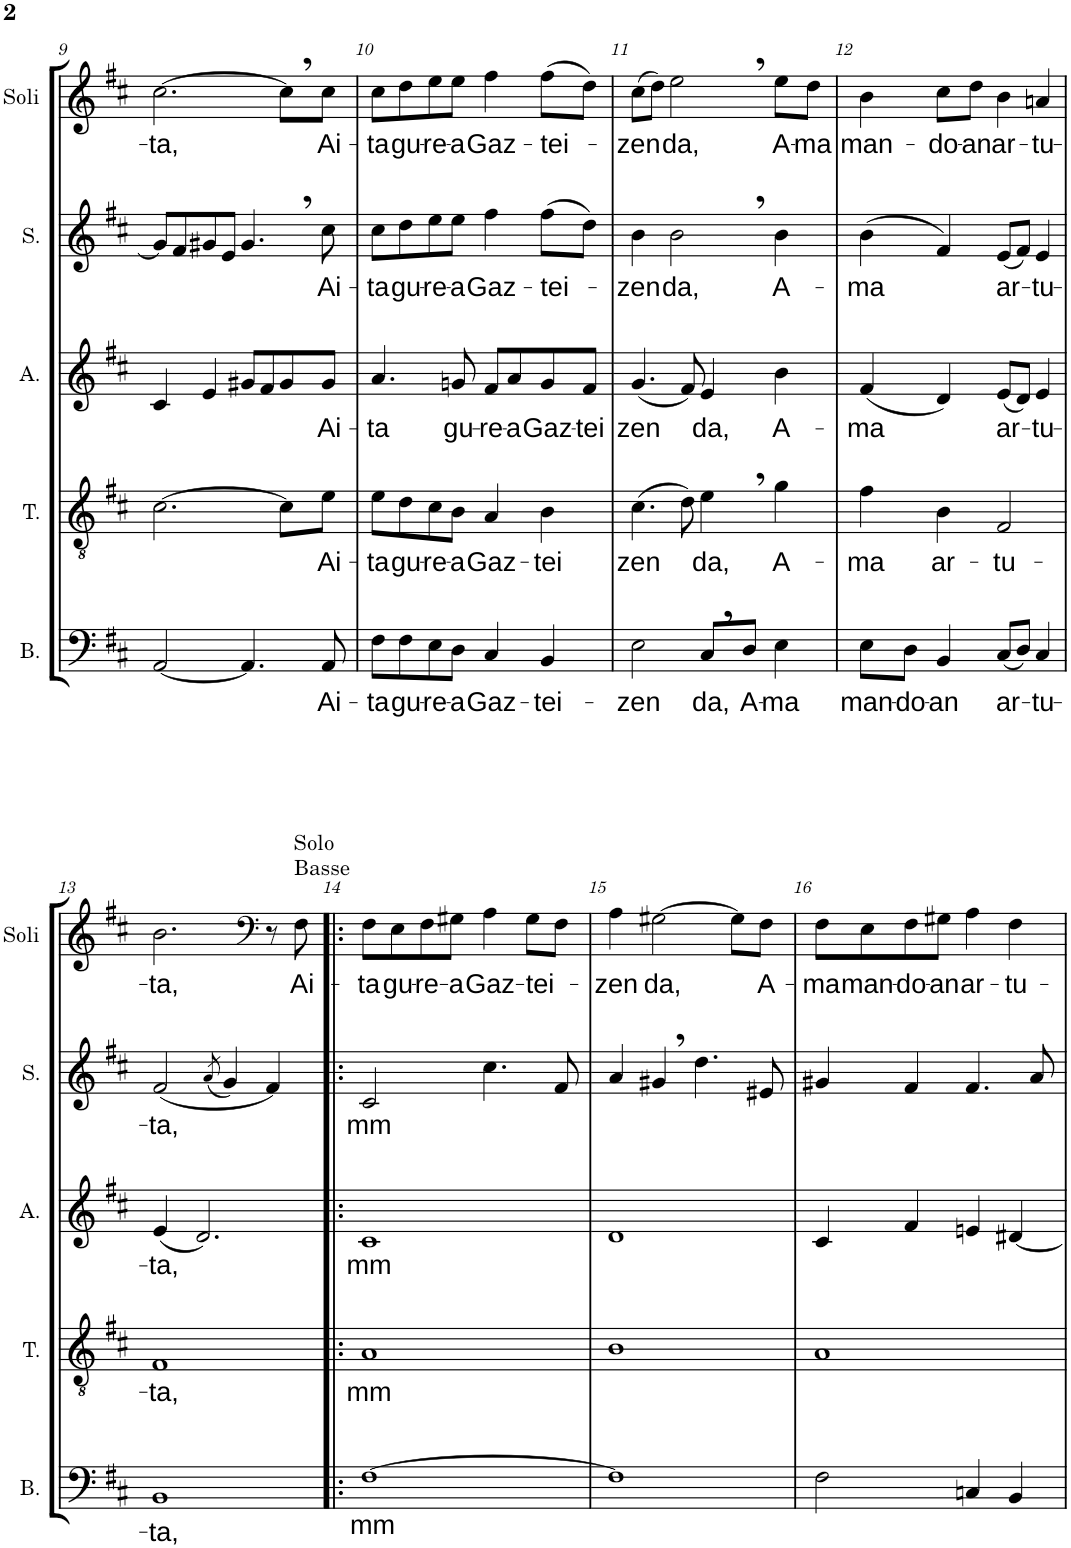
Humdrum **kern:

**kern	**text	**kern	**text	**kern	**text	**kern	**text	**kern	**text
*part5	*part5	*part4	*part4	*part3	*part3	*part2	*part2	*part1	*part1
*staff5	*staff5	*staff4	*staff4	*staff3	*staff3	*staff2	*staff2	*staff1	*staff1
*I"Basse	*	*I"Ténor	*	*I"Alto	*	*I"Soprano	*	*I"Soli	*
*I'B.	*	*I'T.	*	*I'A.	*	*I'S.	*	*I'Soli	*
!!LO:PB:g=z
*clefF4	*	*clefGv2	*	*clefG2	*	*clefG2	*	*clefG2	*
*k[f#c#]	*	*k[f#c#]	*	*k[f#c#]	*	*k[f#c#]	*	*k[f#c#]	*
*M4/4	*	*M4/4	*	*M4/4	*	*M4/4	*	*M4/4	*
=9	=9	=9	=9	=9	=9	=9	=9	=9	=9
!	!	!	!	!	!	!	!	!	!LO:LY:b
[2AA/	.	[2.c#\	.	4c#/	.	8g#/L]	.	[2.cc#\	-ta,
.	.	.	.	.	.	8f#/	.	.	.
.	.	.	.	4e/	.	8g#X/	.	.	.
.	.	.	.	.	.	8e/J	.	.	.
4.AA/]	.	.	.	8g#X/L	.	4.g#,/	.	.	.
.	.	.	.	8f#/	.	.	.	.	.
.	.	8c#\L]	.	8g#/	.	.	.	8cc#,\L]	.
!	!LO:LY:b	!	!LO:LY:b	!	!LO:LY:b	!	!LO:LY:b	!	!LO:LY:b
8AA/	Ai-	8e\J	Ai-	8g#/J	Ai-	8cc#\	Ai-	8cc#\J	Ai-
=10	=10	=10	=10	=10	=10	=10	=10	=10	=10
!	!LO:LY:b	!	!LO:LY:b	!	!LO:LY:b	!	!LO:LY:b	!	!LO:LY:b
8F#\L	-ta	8e\L	-ta	4.a/	-ta	8cc#\L	-ta	8cc#\L	-ta
!	!LO:LY:b	!	!LO:LY:b	!	!	!	!LO:LY:b	!	!LO:LY:b
8F#\	gu-	8d\	gu-	.	.	8dd\	gu-	8dd\	gu-
!	!LO:LY:b	!	!LO:LY:b	!	!	!	!LO:LY:b	!	!LO:LY:b
8E\	-re-	8c#\	-re-	.	.	8ee\	-re-	8ee\	-re-
!	!LO:LY:b	!	!LO:LY:b	!	!LO:LY:b	!	!LO:LY:b	!	!LO:LY:b
8D\J	-a	8B\J	-a	8gn/	gu-	8ee\J	-a	8ee\J	-a
!	!LO:LY:b	!	!LO:LY:b	!	!LO:LY:b	!	!LO:LY:b	!	!LO:LY:b
4C#/	Gaz-	4A/	Gaz-	8f#/L	-re-	4ff#\	Gaz-	4ff#\	Gaz-
!	!	!	!	!	!LO:LY:b	!	!	!	!
.	.	.	.	8a/	-a	.	.	.	.
!	!LO:LY:b	!	!LO:LY:b	!	!LO:LY:b	!	!LO:LY:b	!	!LO:LY:b
4BB/	-tei-	4B\	-tei	8g/	Gaz-	(8ff#\L	-tei-	(8ff#\L	-tei-
!	!	!	!	!	!LO:LY:b	!	!	!	!
.	.	.	.	8f#/J	-tei	8dd\J)	.	8dd\J)	.
=11	=11	=11	=11	=11	=11	=11	=11	=11	=11
!	!LO:LY:b	!	!LO:LY:b	!	!LO:LY:b	!	!LO:LY:b	!	!LO:LY:b
2E\	-zen	(4.c#\	-zen	(4.g/	-zen	4b\	-zen	(8cc#\L	-zen
.	.	.	.	.	.	.	.	8dd\J)	.
!	!	!	!	!	!	!	!LO:LY:b	!	!LO:LY:b
.	.	.	.	.	.	2b,\	-da,	2ee,\	-da,
.	.	8d\)	.	8f#/)	.	.	.	.	.
!	!LO:LY:b	!	!LO:LY:b	!	!LO:LY:b	!	!	!	!
8C#,/L	da,	4e,\	-da,	4e/	-da,	.	.	.	.
!	!LO:LY:b	!	!	!	!	!	!	!	!
8D/J	A-	.	.	.	.	.	.	.	.
!	!LO:LY:b	!	!LO:LY:b	!	!LO:LY:b	!	!LO:LY:b	!	!LO:LY:b
4E\	-ma	4g\	A-	4b\	A-	4b\	A-	8ee\L	A-
!	!	!	!	!	!	!	!	!	!LO:LY:b
.	.	.	.	.	.	.	.	8dd\J	-ma
=12	=12	=12	=12	=12	=12	=12	=12	=12	=12
!	!LO:LY:b	!	!LO:LY:b	!	!LO:LY:b	!	!LO:LY:b	!	!LO:LY:b
8E\L	man-	4f#\	-ma	(4f#/	-ma	(4b\	-ma	4b\	man-
!	!LO:LY:b	!	!	!	!	!	!	!	!
8D\J	-do-	.	.	.	.	.	.	.	.
!	!LO:LY:b	!	!LO:LY:b	!	!	!	!	!	!LO:LY:b
4BB/	-an	4B\	ar-	4d/)	.	4f#/)	.	8cc#\L	-do-
!	!	!	!	!	!	!	!	!	!LO:LY:b
.	.	.	.	.	.	.	.	8dd\J	-an
!	!LO:LY:b	!	!LO:LY:b	!	!LO:LY:b	!	!LO:LY:b	!	!LO:LY:b
(8C#/L	ar-	2F#/	-tu-	(8e/L	ar-	(8e/L	ar-	4b\	ar-
8D/J)	.	.	.	8d/J)	.	8f#/J)	.	.	.
!	!LO:LY:b	!	!	!	!LO:LY:b	!	!LO:LY:b	!	!LO:LY:b
4C#/	-tu-	.	.	4e/	-tu-	4e/	-tu-	4an/	-tu-
!!LO:LB:g=z
=13	=13	=13	=13	=13	=13	=13	=13	=13	=13
!	!LO:LY:b	!	!LO:LY:b	!	!LO:LY:b	!	!LO:LY:b	!	!LO:LY:b
1BB	-ta,	1F#	-ta,	(4e/	-ta,	(2f#/	-ta,	2.b\	-ta,
.	.	.	.	2.d/)	.	.	.	.	.
.	.	.	.	.	.	(8qa/	.	.	.
.	.	.	.	.	.	4g/)	.	.	.
*	*	*	*	*	*	*	*	*clefF4	*
.	.	.	.	.	.	4f#/)	.	8r	.
!	!	!	!	!	!	!	!	!LO:TX:a:t=Solo	!
!	!	!	!	!	!	!	!	!LO:TX:a:t=Basse	!
!	!	!	!	!	!	!	!	!	!LO:LY:b
.	.	.	.	.	.	.	.	8F#\	Ai-
=14!|:	=14!|:	=14!|:	=14!|:	=14!|:	=14!|:	=14!|:	=14!|:	=14!|:	=14!|:
!	!LO:LY:b	!	!LO:LY:b	!	!LO:LY:b	!	!LO:LY:b	!	!LO:LY:b
[1F#	mm	1A	mm	1c#	mm	2c#/	mm	8F#\L	-ta
!	!	!	!	!	!	!	!	!	!LO:LY:b
.	.	.	.	.	.	.	.	8E\	gu-
!	!	!	!	!	!	!	!	!	!LO:LY:b
.	.	.	.	.	.	.	.	8F#\	-re-
!	!	!	!	!	!	!	!	!	!LO:LY:b
.	.	.	.	.	.	.	.	8G#X\J	-a
!	!	!	!	!	!	!	!	!	!LO:LY:b
.	.	.	.	.	.	4.cc#\	.	4A\	Gaz-
!	!	!	!	!	!	!	!	!	!LO:LY:b
.	.	.	.	.	.	.	.	8G#\L	-tei-
.	.	.	.	.	.	8f#/	.	8F#\J	.
=15	=15	=15	=15	=15	=15	=15	=15	=15	=15
!	!	!	!	!	!	!	!	!	!LO:LY:b
1F#]	.	1B	.	1d	.	4a/	.	4A\	-zen
!	!	!	!	!	!	!	!	!	!LO:LY:b
.	.	.	.	.	.	4g#X,/	.	[2G#X\	da,
.	.	.	.	.	.	4.dd\	.	.	.
.	.	.	.	.	.	.	.	8G#\L]	.
!	!	!	!	!	!	!	!	!	!LO:LY:b
.	.	.	.	.	.	8e#X/	.	8F#\J	A-
=16	=16	=16	=16	=16	=16	=16	=16	=16	=16
!	!	!	!	!	!	!	!	!	!LO:LY:b
2F#\	.	1A	.	4c#/	.	4g#X/	.	8F#\L	-ma
!	!	!	!	!	!	!	!	!	!LO:LY:b
.	.	.	.	.	.	.	.	8E\	man-
!	!	!	!	!	!	!	!	!	!LO:LY:b
.	.	.	.	4f#/	.	4f#/	.	8F#\	-do-
!	!	!	!	!	!	!	!	!	!LO:LY:b
.	.	.	.	.	.	.	.	8G#X\J	-an
!	!	!	!	!	!	!	!	!	!LO:LY:b
4Cn/	.	.	.	4en/	.	4.f#/	.	4A\	ar-
!	!	!	!	!	!	!	!	!	!LO:LY:b
4BB/	.	.	.	[4d#X/	.	.	.	4F#\	-tu-
.	.	.	.	.	.	8a/	.	.	.
=	=	=	=	=	=	=	=	=	=
*-	*-	*-	*-	*-	*-	*-	*-	*-	*-
